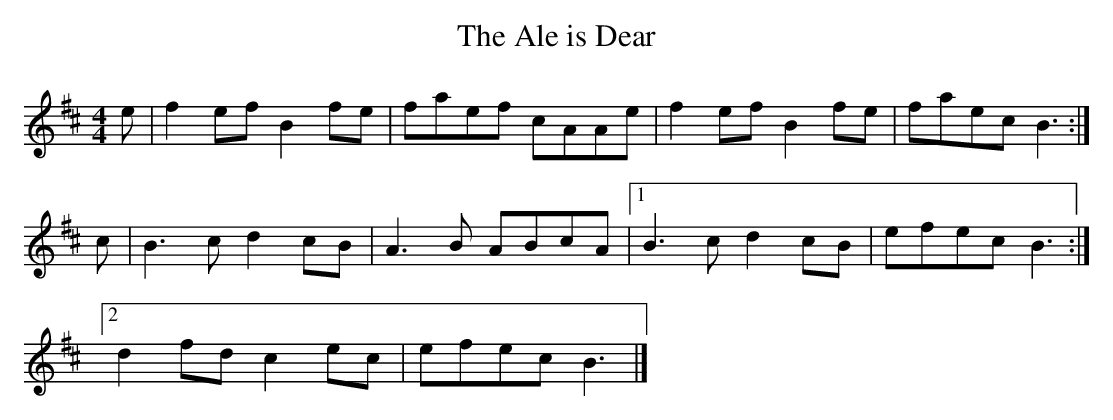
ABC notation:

X:1
T:The Ale is Dear
M:4/4
L:1/8
K:BMin
e|f2ef B2fe|faef cAAe|   f2ef B2fe|faec B3:|
c|B3 c d2cB|A3 B ABcA|[1 B3 c d2cB|efec B3:|
                      [2 d2fd c2ec|efec B3|]
